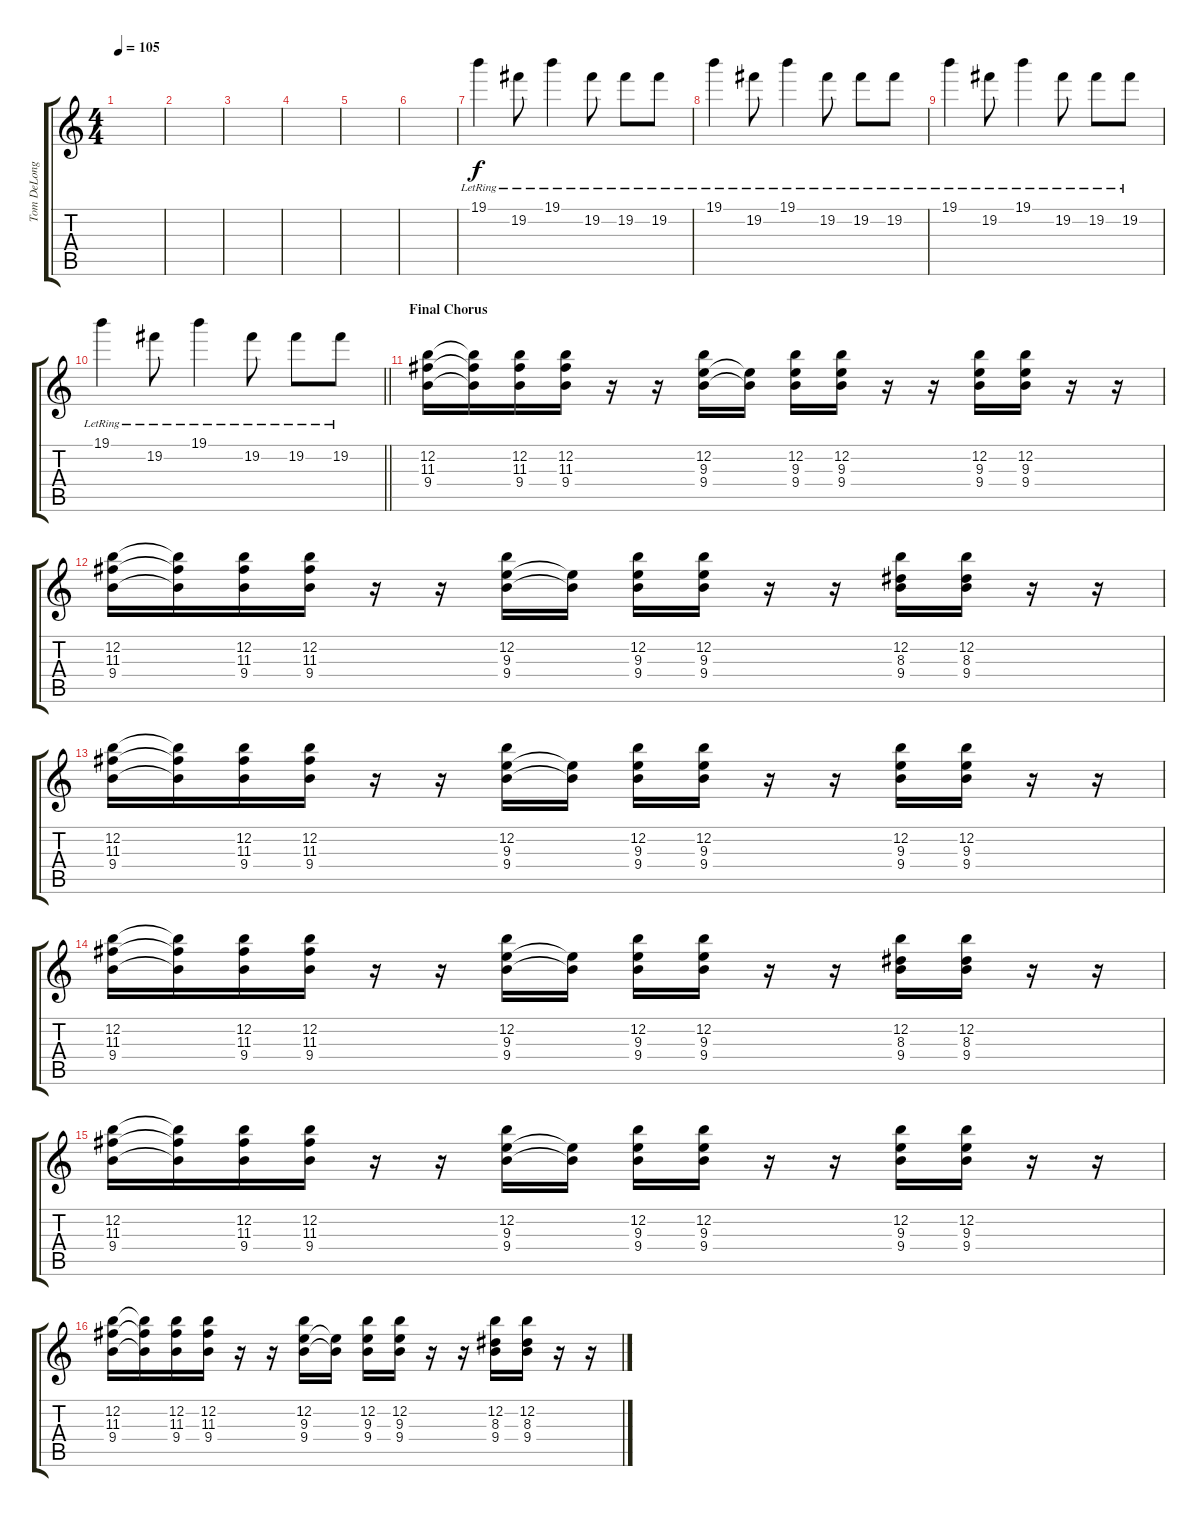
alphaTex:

\track ("Tom DeLonge (2nd Guitar)" "Tom DeLong") {instrument overdrivenguitar}
\staff {score tabs}
\tuning (E4 B3 G3 D3 A2 E2) {hide}
\ts (4 4)
\tempo 105
\clef g2
\ks c
|
|
|
|
|
|
19.1{lr}.4 19.2{lr}.8 19.1{lr}.4 19.2{lr}.8 19.2{lr}.8 19.2{lr}.8 |
19.1{lr}.4 19.2{lr}.8 19.1{lr}.4 19.2{lr}.8 19.2{lr}.8 19.2{lr}.8 |
19.1{lr}.4 19.2{lr}.8 19.1{lr}.4 19.2{lr}.8 19.2{lr}.8 19.2{lr}.8 |
\barLineRight lightlight
19.1{lr}.4 19.2{lr}.8 19.1{lr}.4 19.2{lr}.8 19.2{lr}.8 19.2{lr}.8 |
\section ("" "Final Chorus")
(12.2 11.3 9.4).16 (12.2{t} 11.3{t} 9.4{t}).16 (12.2 11.3 9.4).16 (12.2 11.3 9.4).16 r.16 r.16 (12.2 9.3 9.4).16 (9.3{t} 9.4{t}).16 (12.2 9.3 9.4).16 (12.2 9.3 9.4).16 r.16 r.16 (12.2 9.3 9.4).16 (12.2 9.3 9.4).16 r.16 r.16 |
(12.2 11.3 9.4).16 (12.2{t} 11.3{t} 9.4{t}).16 (12.2 11.3 9.4).16 (12.2 11.3 9.4).16 r.16 r.16 (12.2 9.3 9.4).16 (9.3{t} 9.4{t}).16 (12.2 9.3 9.4).16 (12.2 9.3 9.4).16 r.16 r.16 (12.2 8.3 9.4).16 (12.2 8.3 9.4).16 r.16 r.16 |
(12.2 11.3 9.4).16 (12.2{t} 11.3{t} 9.4{t}).16 (12.2 11.3 9.4).16 (12.2 11.3 9.4).16 r.16 r.16 (12.2 9.3 9.4).16 (9.3{t} 9.4{t}).16 (12.2 9.3 9.4).16 (12.2 9.3 9.4).16 r.16 r.16 (12.2 9.3 9.4).16 (12.2 9.3 9.4).16 r.16 r.16 |
(12.2 11.3 9.4).16 (12.2{t} 11.3{t} 9.4{t}).16 (12.2 11.3 9.4).16 (12.2 11.3 9.4).16 r.16 r.16 (12.2 9.3 9.4).16 (9.3{t} 9.4{t}).16 (12.2 9.3 9.4).16 (12.2 9.3 9.4).16 r.16 r.16 (12.2 8.3 9.4).16 (12.2 8.3 9.4).16 r.16 r.16 |
(12.2 11.3 9.4).16 (12.2{t} 11.3{t} 9.4{t}).16 (12.2 11.3 9.4).16 (12.2 11.3 9.4).16 r.16 r.16 (12.2 9.3 9.4).16 (9.3{t} 9.4{t}).16 (12.2 9.3 9.4).16 (12.2 9.3 9.4).16 r.16 r.16 (12.2 9.3 9.4).16 (12.2 9.3 9.4).16 r.16 r.16 |
(12.2 11.3 9.4).16 (12.2{t} 11.3{t} 9.4{t}).16 (12.2 11.3 9.4).16 (12.2 11.3 9.4).16 r.16 r.16 (12.2 9.3 9.4).16 (9.3{t} 9.4{t}).16 (12.2 9.3 9.4).16 (12.2 9.3 9.4).16 r.16 r.16 (12.2 8.3 9.4).16 (12.2 8.3 9.4).16 r.16 r.16
